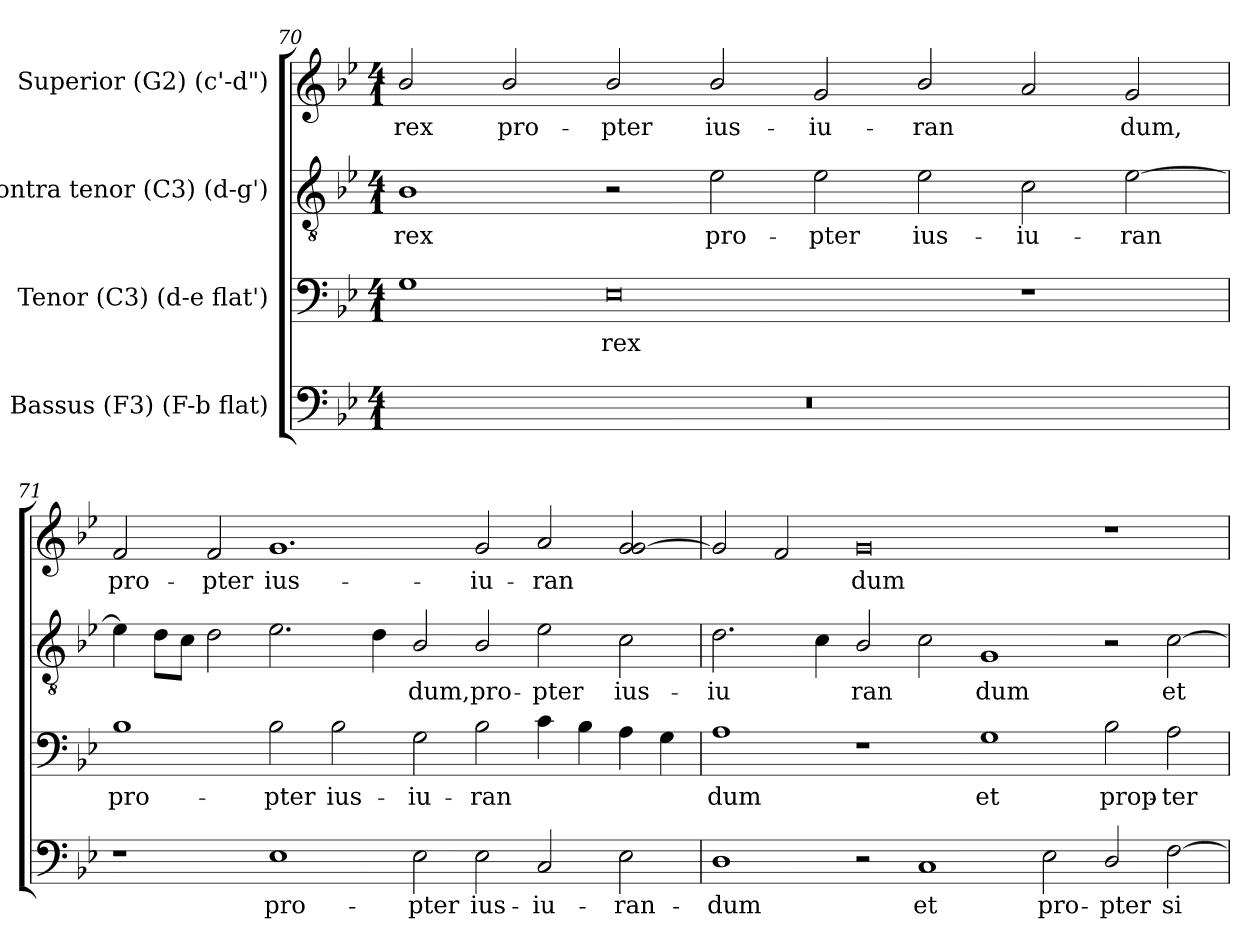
**kern	**text	**kern	**text	**kern	**text	**kern	**text
*part4	*part4	*part3	*part3	*part2	*part2	*part1	*part1
*staff4	*staff4	*staff3	*staff3	*staff2	*staff2	*staff1	*staff1
*I"Bassus (F3)  (F-b flat)	*	*I"Tenor (C3)  (d-e flat')	*	*I"Contra tenor (C3)  (d-g')	*	*I"Superior (G2)  (c'-d")	*
!!LO:PB:g=z
*clefF4	*	*clefF4	*	*clefGv2	*	*clefG2	*
*k[b-e-]	*	*k[b-e-]	*	*k[b-e-]	*	*k[b-e-]	*
*B-:	*	*B-:	*	*B-:	*	*B-:	*
*M4/1	*	*M4/1	*	*M4/1	*	*M4/1	*
=70	=70	=70	=70	=70	=70	=70	=70
!	!	!	!LO:LY:b:cj	!	!LO:LY:b:cj	!	!LO:LY:b:cj
00r	.	1G	.	1B-	rex	2b-/	rex
!	!	!	!	!	!	!	!LO:LY:b:cj
.	.	.	.	.	.	2b-/	pro-
!	!	!	!LO:LY:b:cj	!	!	!	!LO:LY:b:cj
.	.	0E-	rex	2r	.	2b-/	-pter
!	!	!	!	!	!LO:LY:b:cj	!	!LO:LY:b:cj
.	.	.	.	2e-\	pro-	2b-/	ius-
!	!	!	!	!	!LO:LY:b:cj	!	!LO:LY:b:cj
.	.	.	.	2e-\	-pter	2g/	-iu-
!	!	!	!	!	!LO:LY:b:cj	!	!LO:LY:b:cj
.	.	.	.	2e-\	ius-	2b-/	-ran-
!	!	!	!	!	!LO:LY:b:cj	!	!LO:LY:b:cj
.	.	1r	.	2c\	-iu-	2a/	--
!	!	!	!	!	!LO:LY:b:cj	!	!LO:LY:b:cj
.	.	.	.	[>2e-\	-ran-	2g/	-dum,
=71	=71	=71	=71	=71	=71	=71	=71
!	!	!	!LO:LY:b:cj	!	!LO:LY:b:cj	!	!LO:LY:b:cj
1r	.	1B-	pro-	4e-\]	--	2f/	pro-
!	!	!	!	!	!LO:LY:b:cj	!	!
.	.	.	.	8d\L	--	.	.
!	!	!	!	!	!LO:LY:b:cj	!	!
.	.	.	.	8c\J	--	.	.
!	!	!	!	!	!LO:LY:b:cj	!	!LO:LY:b:cj
.	.	.	.	2d\	--	2f/	-pter
!	!LO:LY:b:cj	!	!LO:LY:b:cj	!	!LO:LY:b:cj	!	!LO:LY:b:cj
1E-	pro-	2B-\	-pter	2.e-\	--	1.g	ius-
!	!	!	!LO:LY:b:cj	!	!	!	!
.	.	2B-\	ius-	.	.	.	.
!	!	!	!	!	!LO:LY:b:cj	!	!
.	.	.	.	4d\	--	.	.
!	!LO:LY:b:cj	!	!LO:LY:b:cj	!	!LO:LY:b:cj	!	!
2E-\	-pter	2G\	-iu-	2B-/	-dum,	.	.
!	!LO:LY:b:cj	!	!LO:LY:b:cj	!	!LO:LY:b:cj	!	!LO:LY:b:cj
2E-\	ius-	2B-\	-ran-	2B-/	pro-	2g/	-iu-
!	!LO:LY:b:cj	!	!LO:LY:b:cj	!	!LO:LY:b:cj	!	!LO:LY:b:cj
2C/	-iu-	4c\	--	2e-\	-pter	2a/	-ran-
!	!	!	!LO:LY:b:cj	!	!	!	!
.	.	4B-\	--	.	.	.	.
!	!LO:LY:b:cj	!	!LO:LY:b:cj	!	!LO:LY:b:cj	!	!LO:LY:b:cj
2E-\	-ran-	4A\	--	2c\	ius-	2g/ [<2g/	--
!	!	!	!LO:LY:b:cj	!	!	!	!
.	.	4G\	--	.	.	.	.
!!LO:LB:g=z
=72	=72	=72	=72	=72	=72	=72	=72
!	!LO:LY:b:cj	!	!LO:LY:b:cj	!	!LO:LY:b:cj	!	!LO:LY:b:cj
1D	-dum	1A	-dum	2.d\	-iu-	2g/]	--
!	!	!	!	!	!	!	!LO:LY:b:cj
.	.	.	.	.	.	2f/	--
!	!	!	!	!	!LO:LY:b:cj	!	!
.	.	.	.	4c\	--	.	.
!	!	!	!	!	!LO:LY:b:cj	!	!LO:LY:b:cj
2r	.	1r	.	2B-/	-ran-	0g	-dum
!	!LO:LY:b:cj	!	!	!	!LO:LY:b:cj	!	!
1C	et	.	.	2c\	--	.	.
!	!	!	!LO:LY:b:cj	!	!LO:LY:b:cj	!	!
.	.	1G	et	1G	-dum	.	.
!	!LO:LY:b:cj	!	!	!	!	!	!
2E-\	pro-	.	.	.	.	.	.
!	!LO:LY:b:cj	!	!LO:LY:b:cj	!	!	!	!
2D/	-pter	2B-\	prop-	2r	.	1r	.
!	!LO:LY:b:cj	!	!LO:LY:b:cj	!	!LO:LY:b:cj	!	!
[>2F\	si-	2A\	-ter	[>2c\	et	.	.
=	=	=	=	=	=	=	=
*-	*-	*-	*-	*-	*-	*-	*-
